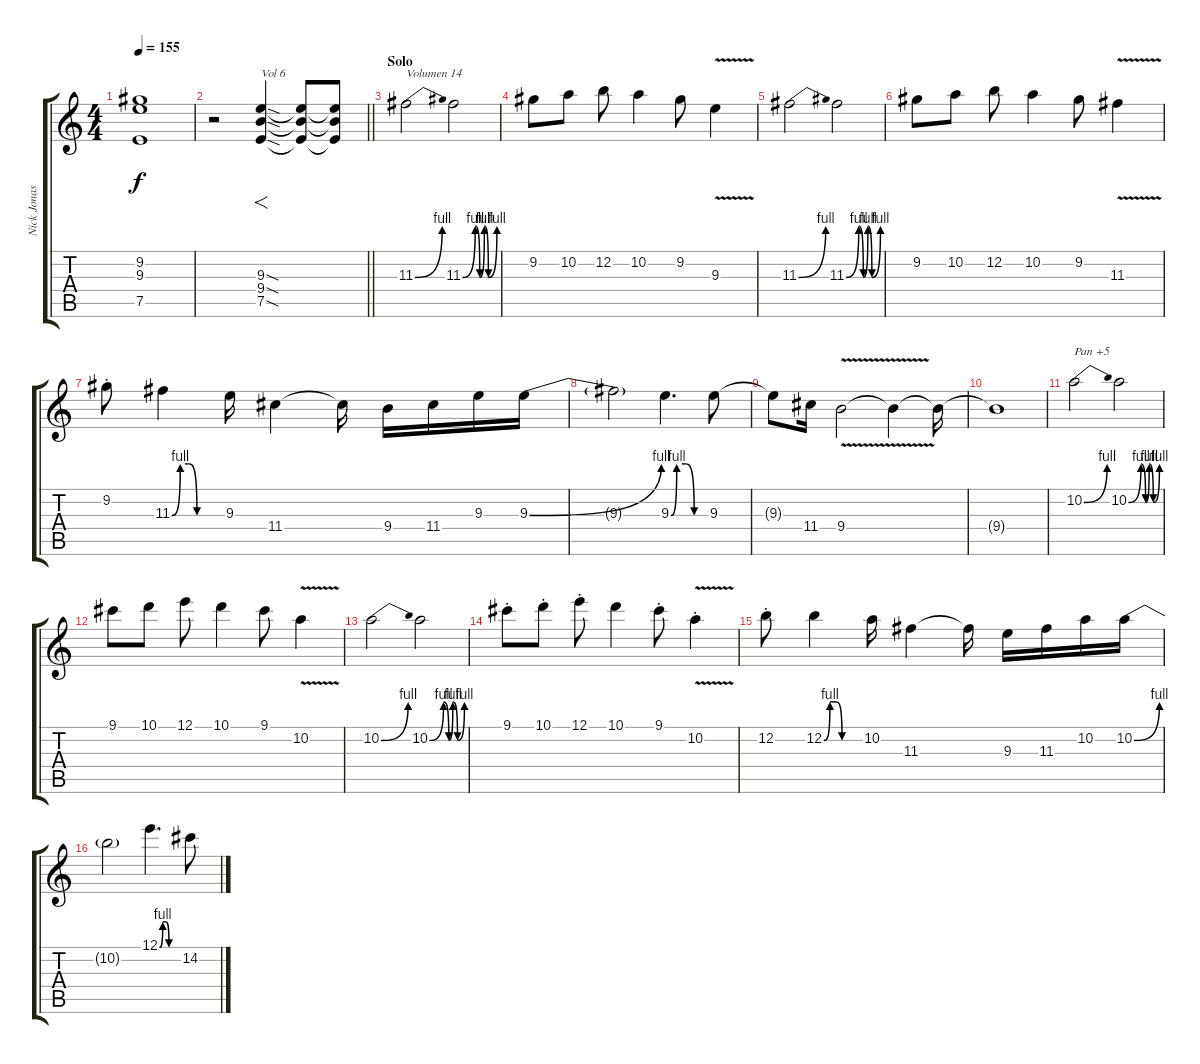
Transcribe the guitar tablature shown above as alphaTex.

\track ("Nick Jonas - Guitar" "Nick Jonas") {instrument acousticguitarnylon}
\staff {score tabs}
\tuning (E4 B3 G3 D3 A2 E2) {hide}
\ts (4 4)
\tempo 155
\clef g2
\ks c
(9.2{t} 9.3{t} 7.5{t}).1{dy f} |
\barLineRight lightlight
r.2 (9.3{sod} 9.4{sod} 7.5{sod}).4{f txt "Vol 6" volume 16 instrument distortionguitar} (9.3{t} 9.4{t} 7.5{t}).8 (9.3{t} 9.4{t} 7.5{t}).8 |
\section ("" "Solo")
11.3{be (bend 0 0 60 4)}.2{txt "Volumen 14" volume 14} 11.3{be (custom 0 0 22 4 30 0 38 4 45 0 60 4)}.2 |
9.2.8 10.2.8 12.2.8 10.2.4 9.2.8 9.3{v}.4 |
11.3{be (bend 0 0 60 4)}.2 11.3{be (custom 0 0 22 4 30 0 38 4 45 0 60 4)}.2 |
9.2.8 10.2.8 12.2.8 10.2.4 9.2.8 11.3{v}.4 |
9.2{st}.8 11.3{be (custom 0 0 10 4 20 4 30 0 60 0)}.4 9.3.16 11.4.4 11.4{t}.16 9.4.16 11.4.16 9.3.16 9.3{be (bend 0 0 60 4)}.16 |
9.3{t}.2 9.3{be (custom 0 0 10 4 25 4 40 0 60 0)}.4{d} 9.3.8 |
9.3{t}.8 11.4.16 9.4{v}.2 9.4{t}.4 9.4{t}.16 |
9.4{t}.1 |
10.2{be (bend 0 0 60 4)}.2{txt "Pan +5" balance 13} 10.2{be (custom 0 0 24 4 33 0 40 4 48 0 60 4)}.2 |
9.1.8 10.1.8 12.1.8 10.1.4 9.1.8 10.2{v}.4 |
10.2{be (bend 0 0 60 4)}.2 10.2{be (custom 0 0 24 4 33 0 40 4 48 0 60 4)}.2 |
9.1{st}.8 10.1{st}.8 12.1{st}.8 10.1.4 9.1{st}.8 10.2{v st}.4 |
12.2{st}.8 12.2{be (custom 0 0 10 4 20 4 30 0 60 0)}.4 10.2.16 11.3.4 11.3{t}.16 9.3.16 11.3.16 10.2.16 10.2{be (bend 0 0 60 4)}.16 |
10.2{t}.2 12.1{be (custom 0 0 10 4 20 4 30 0 60 0)}.4{d} 14.2.8
